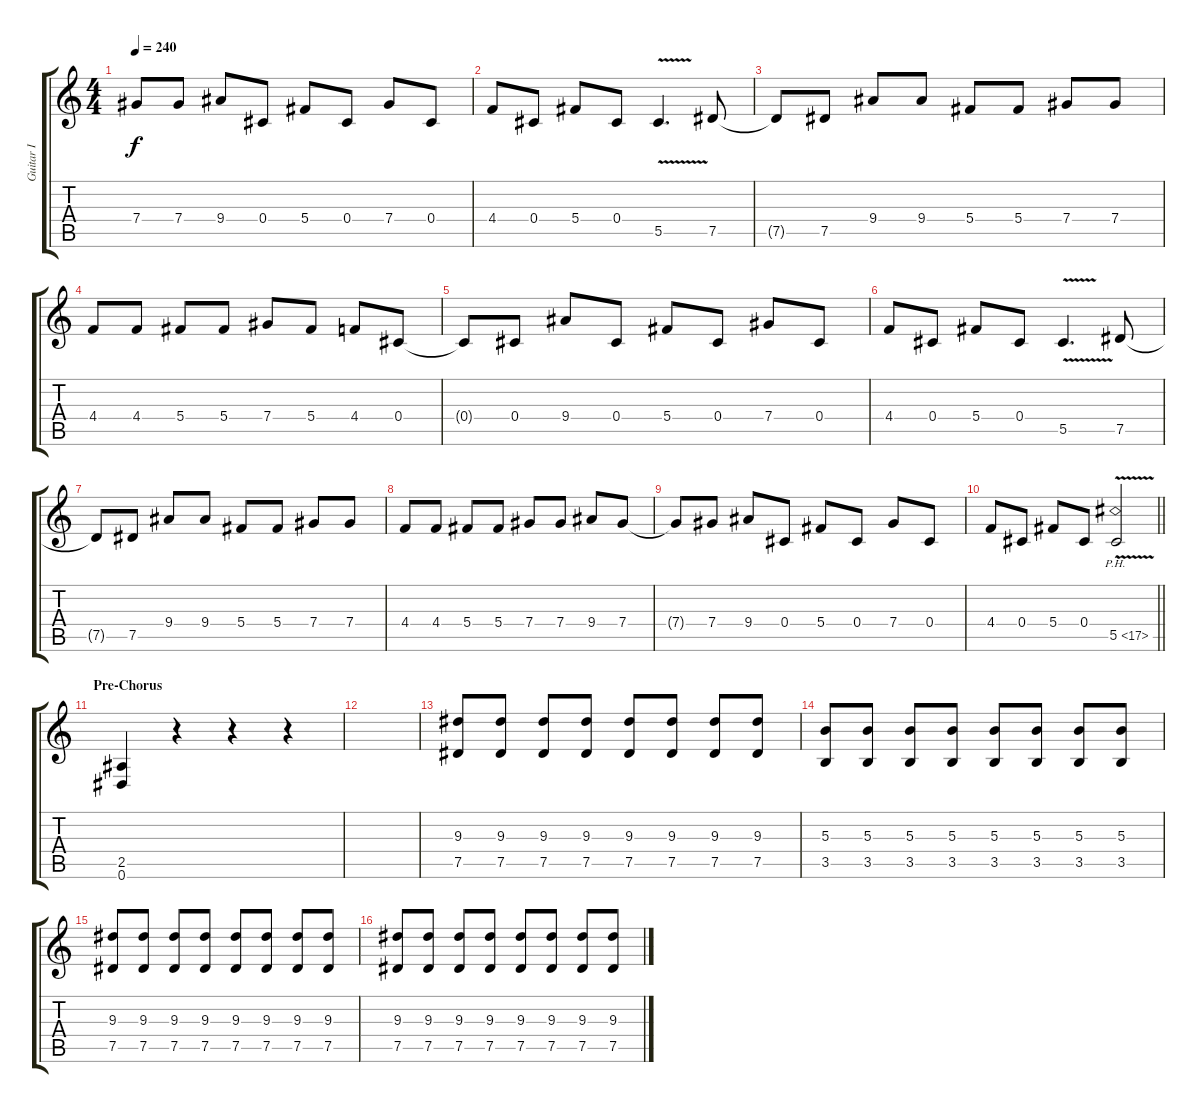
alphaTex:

\track ("Guitar I" "Guitar I") {instrument distortionguitar}
\staff {score tabs}
\tuning (Eb4 Bb3 Gb3 Db3 Ab2 Eb2) {hide}
\ts (4 4)
\tempo 240
\clef g2
\ks c
7.4{t}.8{dy f} 7.4.8 9.4.8 0.4.8 5.4.8 0.4.8 7.4.8 0.4.8 |
4.4.8 0.4.8 5.4.8 0.4.8 5.5{v}.4{d} 7.5.8 |
7.5{t}.8 7.5.8 9.4.8 9.4.8 5.4.8 5.4.8 7.4.8 7.4.8 |
4.4.8 4.4.8 5.4.8 5.4.8 7.4.8 5.4.8 4.4.8 0.4.8 |
0.4{t}.8 0.4.8 9.4.8 0.4.8 5.4.8 0.4.8 7.4.8 0.4.8 |
4.4.8 0.4.8 5.4.8 0.4.8 5.5{v}.4{d} 7.5.8 |
7.5{t}.8 7.5.8 9.4.8 9.4.8 5.4.8 5.4.8 7.4.8 7.4.8 |
4.4.8 4.4.8 5.4.8 5.4.8 7.4.8 7.4.8 9.4.8 7.4.8 |
7.4{t}.8 7.4.8 9.4.8 0.4.8 5.4.8 0.4.8 7.4.8 0.4.8 |
\barLineRight lightlight
4.4.8 0.4.8 5.4.8 0.4.8 5.5{ph 12 v}.2 |
\section ("" "Pre-Chorus")
(2.5 0.6).4 r.4 r.4 r.4 |
|
(9.3 7.5).8 (9.3 7.5).8 (9.3 7.5).8 (9.3 7.5).8 (9.3 7.5).8 (9.3 7.5).8 (9.3 7.5).8 (9.3 7.5).8 |
(5.3 3.5).8 (5.3 3.5).8 (5.3 3.5).8 (5.3 3.5).8 (5.3 3.5).8 (5.3 3.5).8 (5.3 3.5).8 (5.3 3.5).8 |
(9.3 7.5).8 (9.3 7.5).8 (9.3 7.5).8 (9.3 7.5).8 (9.3 7.5).8 (9.3 7.5).8 (9.3 7.5).8 (9.3 7.5).8 |
(9.3 7.5).8 (9.3 7.5).8 (9.3 7.5).8 (9.3 7.5).8 (9.3 7.5).8 (9.3 7.5).8 (9.3 7.5).8 (9.3 7.5).8
